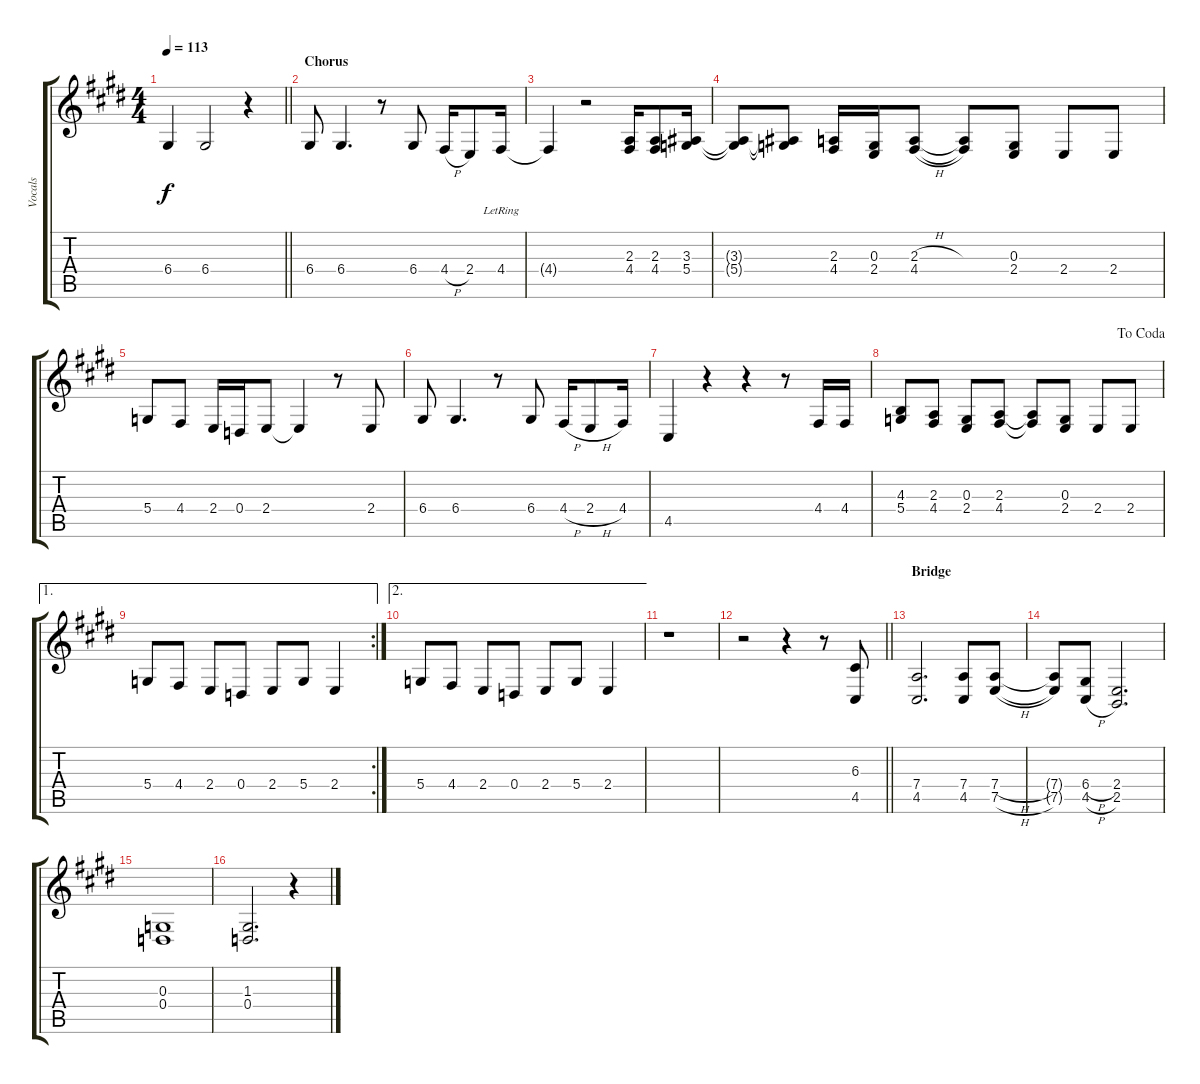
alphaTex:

\track ("Vocals" "Vocals") {instrument clarinet}
\staff {score tabs}
\tuning (E4 B3 G3 D3 A2 E2) {hide}
\ts (4 4)
\tempo 113
\clef g2
\barLineRight lightlight
\ks e
6.4.4{dy f} 6.4.2 r.4 |
\section ("" "Chorus")
6.4.8 6.4.4{d} r.8 6.4.8 4.4{h}.16 2.4.8 4.4{lr}.16 |
4.4{t}.4 r.2 (2.3 4.4).16 (2.3 4.4).8 (3.3 5.4).16 |
(3.3{t} 5.4{t}).8 (3.3{t} 5.4{t}).8 (2.3 4.4).16 (0.3 2.4).16 (2.3{h} 4.4{h}).8 (2.3{t} 4.4{t}).8 (0.3 2.4).8 2.4.8 2.4.8 |
5.4.8 4.4.8 2.4.16 0.4.16 2.4.8 2.4{t}.4 r.8 2.4.8 |
6.4.8 6.4.4{d} r.8 6.4.8 4.4{h}.16 2.4{h}.8 4.4.16 |
4.5.4 r.4 r.4 r.8 4.4.16 4.4.16 |
\jump dacoda
(4.3 5.4).8 (2.3 4.4).8 (0.3 2.4).8 (2.3 4.4).8 (2.3{t} 4.4{t}).8 (0.3 2.4).8 2.4.8 2.4.8 |
\ae 1
\rc 2
5.4.8 4.4.8 2.4.8 0.4.8 2.4.8 5.4.8 2.4.4 |
\ae 2
5.4.8 4.4.8 2.4.8 0.4.8 2.4.8 5.4.8 2.4.4 |
r.1 |
\barLineRight lightlight
r.2 r.4 r.8 (6.3 4.5).8 |
\section ("" "Bridge")
(7.4 4.5).2{d} (7.4 4.5).8 (7.4{h} 7.5{h}).8 |
(7.4{t} 7.5{t}).8 (6.4{h} 4.5{h}).8 (2.4 2.5).2{d} |
(0.3 0.4).1 |
(1.3 0.4).2{d} r.4
